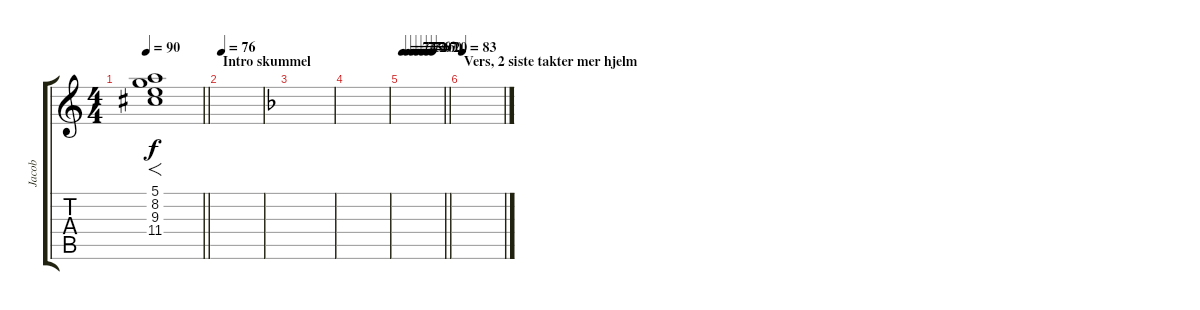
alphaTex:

\track ("Jacob" "Jacob") {instrument overdrivenguitar}
\staff {score tabs}
\tuning (E4 B3 G3 D3 A2 E2) {hide}
\ts (4 4)
\tempo 90
\clef g2
\barLineRight lightlight
\ks c
(5.1 8.2 9.3 11.4).1{f dy f} |
\section ("" "Intro skummel")
\tempo 76
|
\ks dminor
|
|
\tempo 74
\tempo (73 0.125)
\tempo (72 0.25)
\tempo (70 0.375)
\tempo (67 0.5)
\tempo (60 0.625)
\tempo (20 0.75)
\barLineRight lightlight
|
\section ("" "Vers, 2 siste takter mer hjelm")
\tempo 83
